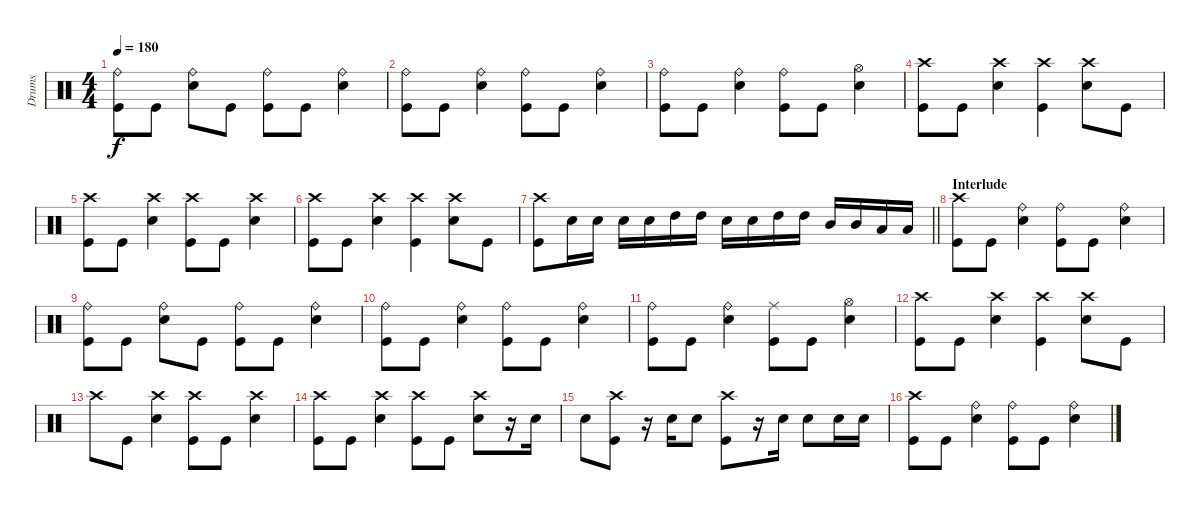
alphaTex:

\track ("Drums" "Drums") {instrument percussion}
\staff {score}
\articulation defaults
\ts (4 4)
\tempo 180
\clef neutral
\ks aminor
("Ride (bell)" "Kick (hit)").8{dy f} "Kick (hit)".8 ("Ride (bell)" "Snare (hit) 2").8 "Kick (hit)".8 ("Ride (bell)" "Kick (hit)").8 "Kick (hit)".8 ("Ride (bell)" "Snare (hit) 2").4 |
("Ride (bell)" "Kick (hit)").8 "Kick (hit)".8 ("Ride (bell)" "Snare (hit) 2").4 ("Ride (bell)" "Kick (hit)").8 "Kick (hit)".8 ("Ride (bell)" "Snare (hit) 2").4 |
("Ride (bell)" "Kick (hit)").8 "Kick (hit)".8 ("Ride (bell)" "Snare (hit) 2").4 ("Ride (bell)" "Kick (hit)").8 "Kick (hit)".8 ("Hi-Hat (open)" "Snare (hit) 2").4 |
("Crash high (hit)" "Kick (hit)").8 "Kick (hit)".8 ("Crash high (hit)" "Snare (hit) 2").4 ("Crash high (hit)" "Kick (hit)").4 ("Crash high (hit)" "Snare (hit) 2").8 "Kick (hit)".8 |
("Crash high (hit)" "Kick (hit)").8 "Kick (hit)".8 ("Crash high (hit)" "Snare (hit) 2").4 ("Crash high (hit)" "Kick (hit)").8 "Kick (hit)".8 ("Crash high (hit)" "Snare (hit) 2").4 |
("Crash high (hit)" "Kick (hit)").8 "Kick (hit)".8 ("Crash high (hit)" "Snare (hit) 2").4 ("Crash high (hit)" "Kick (hit)").4 ("Crash high (hit)" "Snare (hit) 2").8 "Kick (hit)".8 |
\barLineRight lightlight
("Crash high (hit)" "Kick (hit)").8 "Snare (hit) 2".16 "Snare (hit) 2".16 "Snare (hit) 2".16 "Snare (hit) 2".16 "High Tom (hit)".16 "High Tom (hit)".16 "Snare (hit) 2".16 "Snare (hit) 2".16 "High Tom (hit)".16 "High Tom (hit)".16 "Mid Tom (hit)".16 "Mid Tom (hit)".16 "Low Tom (hit)".16 "Low Tom (hit)".16 |
\section ("" "Interlude")
("Crash high (hit)" "Kick (hit)").8 "Kick (hit)".8 ("Ride (bell)" "Snare (hit) 2").4 ("Ride (bell)" "Kick (hit)").8 "Kick (hit)".8 ("Ride (bell)" "Snare (hit) 2").4 |
("Ride (bell)" "Kick (hit)").8 "Kick (hit)".8 ("Ride (bell)" "Snare (hit) 2").8 "Kick (hit)".8 ("Ride (bell)" "Kick (hit)").8 "Kick (hit)".8 ("Ride (bell)" "Snare (hit) 2").4 |
("Ride (bell)" "Kick (hit)").8 "Kick (hit)".8 ("Ride (bell)" "Snare (hit) 2").4 ("Ride (bell)" "Kick (hit)").8 "Kick (hit)".8 ("Ride (bell)" "Snare (hit) 2").4 |
("Ride (bell)" "Kick (hit)").8 "Kick (hit)".8 ("Ride (bell)" "Snare (hit) 2").4 ("Ride (middle)" "Kick (hit)").8 "Kick (hit)".8 ("Hi-Hat (open)" "Snare (hit) 2").4 |
("Crash high (hit)" "Kick (hit)").8 "Kick (hit)".8 ("Crash high (hit)" "Snare (hit) 2").4 ("Crash high (hit)" "Kick (hit)").4 ("Crash high (hit)" "Snare (hit) 2").8 "Kick (hit)".8 |
"Crash high (hit)".8 "Kick (hit)".8 ("Crash high (hit)" "Snare (hit) 2").4 ("Crash high (hit)" "Kick (hit)").8 "Kick (hit)".8 ("Crash high (hit)" "Snare (hit) 2").4 |
("Crash high (hit)" "Kick (hit)").8 "Kick (hit)".8 ("Crash high (hit)" "Snare (hit) 2").4 ("Crash high (hit)" "Kick (hit)").8 "Kick (hit)".8 ("Crash high (hit)" "Snare (hit) 2").8 r.16 "Snare (hit) 2".16 |
"Snare (hit) 2".8 ("Crash high (hit)" "Kick (hit)").8 r.16 "Snare (hit) 2".16 "Snare (hit) 2".8 ("Crash high (hit)" "Kick (hit)").8 r.16 "Snare (hit) 2".16 "Snare (hit) 2".8 "Snare (hit) 2".16 "Snare (hit) 2".16 |
("Crash high (hit)" "Kick (hit)").8 "Kick (hit)".8 ("Ride (bell)" "Snare (hit) 2").4 ("Ride (bell)" "Kick (hit)").8 "Kick (hit)".8 ("Ride (bell)" "Snare (hit) 2").4
